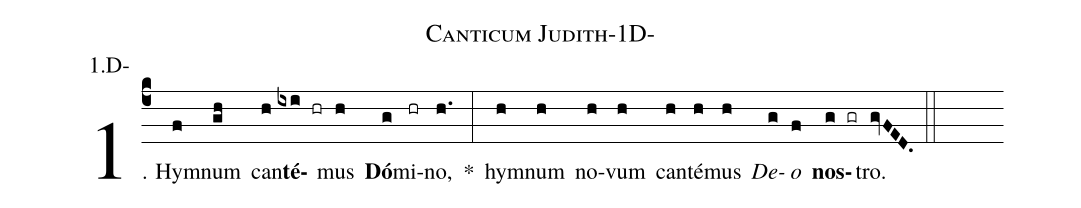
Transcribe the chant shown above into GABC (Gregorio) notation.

name: Canticum Judith-1D-;
annotation: 1.D-;
%%
(c4)1. Hym(f)num(gh) can(h)<b>té</b>(ixi hr)mus(h) <b>Dó</b>(g)mi(hr)no,(h.) *(:) hym(h)num(h) no(h)vum(h) can(h)té(h)mus(h) <i>De</i>(g)<i>o</i>(f) <b>nos</b>(g gr)tro.(gvFED.) (::)
